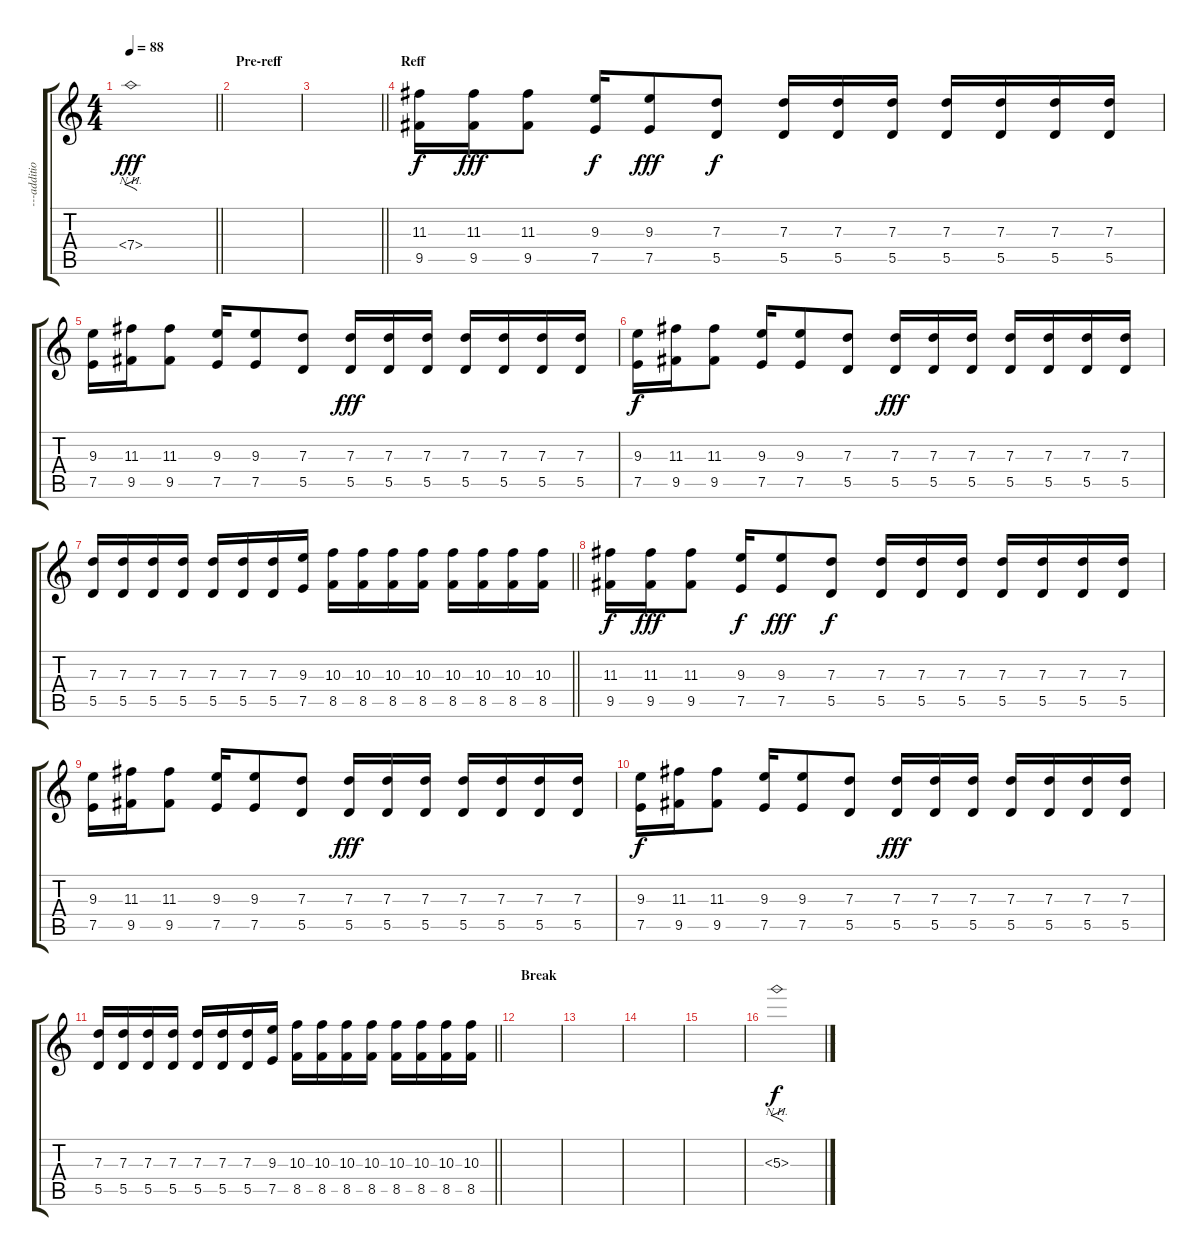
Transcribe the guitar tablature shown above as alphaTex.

\track ("---additional gtr--" "---additio") {instrument overdrivenguitar}
\staff {score tabs}
\tuning (E4 B3 G3 D3 A2 D2) {hide}
\ts (4 4)
\tempo 88
\clef g2
\barLineRight lightlight
\ks c
7.4{nh}.1{f dy fff} |
\section ("" "Pre-reff")
|
\barLineRight lightlight
|
\section ("" "Reff")
(11.3 9.5).16{dy f} (11.3 9.5).16{dy fff} (11.3 9.5).8 (9.3 7.5).16{dy f} (9.3 7.5).8{dy fff} (7.3 5.5).8{dy f} (7.3 5.5).16 (7.3 5.5).16 (7.3 5.5).16 (7.3 5.5).16 (7.3 5.5).16 (7.3 5.5).16 (7.3 5.5).16 |
(9.3 7.5).16 (11.3 9.5).16 (11.3 9.5).8 (9.3 7.5).16 (9.3 7.5).8 (7.3 5.5).8 (7.3 5.5).16{dy fff} (7.3 5.5).16 (7.3 5.5).16 (7.3 5.5).16 (7.3 5.5).16 (7.3 5.5).16 (7.3 5.5).16 |
(9.3 7.5).16{dy f} (11.3 9.5).16 (11.3 9.5).8 (9.3 7.5).16 (9.3 7.5).8 (7.3 5.5).8 (7.3 5.5).16{dy fff} (7.3 5.5).16 (7.3 5.5).16 (7.3 5.5).16 (7.3 5.5).16 (7.3 5.5).16 (7.3 5.5).16 |
\barLineRight lightlight
(7.3 5.5).16 (7.3 5.5).16 (7.3 5.5).16 (7.3 5.5).16 (7.3 5.5).16 (7.3 5.5).16 (7.3 5.5).16 (9.3 7.5).16 (10.3 8.5).16 (10.3 8.5).16 (10.3 8.5).16 (10.3 8.5).16 (10.3 8.5).16 (10.3 8.5).16 (10.3 8.5).16 (10.3 8.5).16 |
(11.3 9.5).16{dy f} (11.3 9.5).16{dy fff} (11.3 9.5).8 (9.3 7.5).16{dy f} (9.3 7.5).8{dy fff} (7.3 5.5).8{dy f} (7.3 5.5).16 (7.3 5.5).16 (7.3 5.5).16 (7.3 5.5).16 (7.3 5.5).16 (7.3 5.5).16 (7.3 5.5).16 |
(9.3 7.5).16 (11.3 9.5).16 (11.3 9.5).8 (9.3 7.5).16 (9.3 7.5).8 (7.3 5.5).8 (7.3 5.5).16{dy fff} (7.3 5.5).16 (7.3 5.5).16 (7.3 5.5).16 (7.3 5.5).16 (7.3 5.5).16 (7.3 5.5).16 |
(9.3 7.5).16{dy f} (11.3 9.5).16 (11.3 9.5).8 (9.3 7.5).16 (9.3 7.5).8 (7.3 5.5).8 (7.3 5.5).16{dy fff} (7.3 5.5).16 (7.3 5.5).16 (7.3 5.5).16 (7.3 5.5).16 (7.3 5.5).16 (7.3 5.5).16 |
\barLineRight lightlight
(7.3 5.5).16 (7.3 5.5).16 (7.3 5.5).16 (7.3 5.5).16 (7.3 5.5).16 (7.3 5.5).16 (7.3 5.5).16 (9.3 7.5).16 (10.3 8.5).16 (10.3 8.5).16 (10.3 8.5).16 (10.3 8.5).16 (10.3 8.5).16 (10.3 8.5).16 (10.3 8.5).16 (10.3 8.5).16 |
\section ("" "Break")
|
|
|
|
5.3{nh}.1{f dy f}
